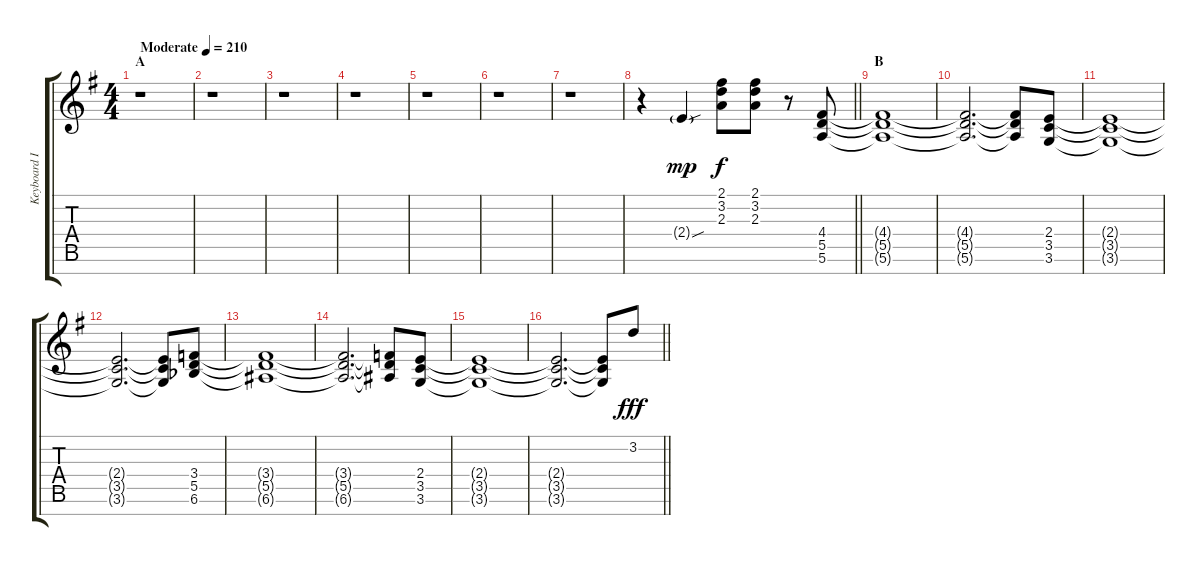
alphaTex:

\track ("Keyboard I" "Keyboard I") {instrument lead2sawtooth}
\staff {score tabs}
\tuning (E5 B4 G4 D4 A3 E3 B2) {hide}
\ts (4 4)
\section ("" "A")
\tempo (210 "Moderate")
\clef g2
\ks g
r.1{dy mp instrument lead2sawtooth} |
r.1 |
r.1 |
r.1 |
r.1 |
r.1 |
r.1 |
\barLineRight lightlight
r.4 2.4{sou g}.4 (2.1 3.2 2.3).8{dy f} (2.1 3.2 2.3).8 r.8 (4.4 5.5 5.6).8 |
\section ("" "B")
(4.4{t} 5.5{t} 5.6{t}).1 |
(4.4{t} 5.5{t} 5.6{t}).2{d} (4.4{t} 5.5{t} 5.6{t}).8 (2.4 3.5 3.6).8 |
(2.4{t} 3.5{t} 3.6{t}).1 |
(2.4{t} 3.5{t} 3.6{t}).2{d} (2.4{t} 3.5{t} 3.6{t}).8 (3.4 5.5 6.6{acc b}).8 |
(3.4{t} 5.5{t} 6.6{t}).1 |
(3.4{t} 5.5{t} 6.6{t}).2{d} (3.4{t} 5.5{t} 6.6{t}).8 (2.4 3.5 3.6).8 |
(2.4{t} 3.5{t} 3.6{t}).1 |
\barLineRight lightlight
(2.4{t} 3.5{t} 3.6{t}).2{d} (2.4{t} 3.5{t} 3.6{t}).8 3.2.8{dy fff}
